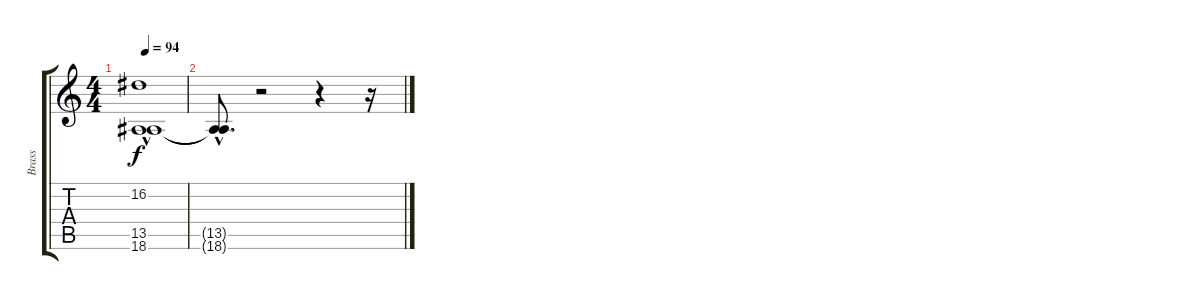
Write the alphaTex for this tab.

\track ("Brass" "Brass") {instrument brasssection}
\staff {score tabs}
\tuning (E4 B3 G3 D3 A2 E2) {hide}
\ts (4 4)
\tempo 94
\clef g2
\ks c
(16.2{hac t} 13.5{t} 18.6{t}).1{dy f} |
(13.5{hac t} 18.6{t}).8{d} r.2 r.4 r.16
